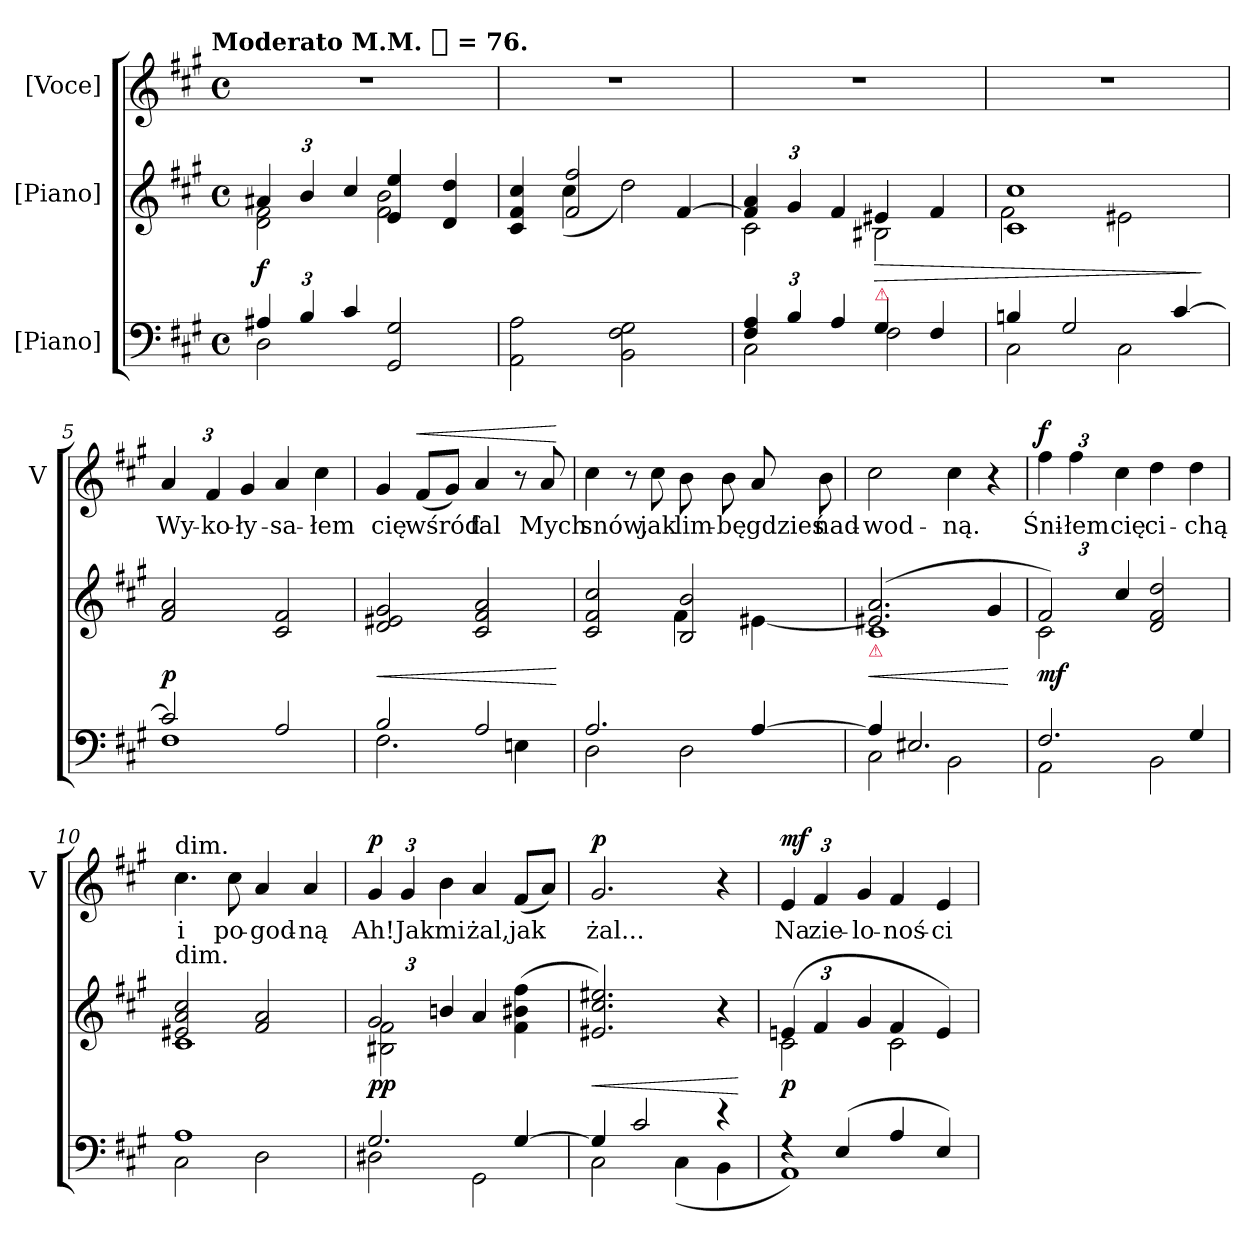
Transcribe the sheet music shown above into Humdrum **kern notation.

**kern	**kern	**dynam	**kern	**text	**dynam
*part3	*part2	*part2	*part1	*part1	*part1
*staff3	*staff2	*staff2	*staff1	*staff1	*staff1
*I"[Piano]	*I"[Piano]	*	*I"[Voce]	*	*
*	*	*	*I'V	*	*
*clefF4	*clefG2	*	*clefG2	*	*
*k[f#c#g#]	*k[f#c#g#]	*	*k[f#c#g#]	*	*
*f#:	*f#:	*	*f#:	*	*
!!LO:TX:omd:t=Moderato M.M. [quarter] = 76.
*M4/4	*M4/4	*	*M4/4	*	*
*met(c)	*met(c)	*	*met(c)	*	*
*MM76	*MM76	*	*MM76	*	*
*Xbrackettup	*Xbrackettup	*	*	*	*
=1	=1	=1	=1	=1	=1
*^	*^	*	*	*	*
6A#X/	2D\	6a#X/	2d\ 2f#\	f	1r	.	.
6B/	.	6b/	.	.	.	.	.
6c#/	.	6cc#/	.	.	.	.	.
2GG#/ 2G#/	2ryy	4e/ 4ee/	2f#\ 2b\	.	.	.	.
.	.	4d/ 4dd/	.	.	.	.	.
*v	*v	*	*	*	*	*	*
=2	=2	=2	=2	=2	=2	=2
2AA\ 2A\	4c#/ 4f#/ 4cc#/	4ryy	.	1r	.	.
.	2f#/ 2ff#/	(>4cc#\	.	.	.	.
2BB\ 2F#\ 2G#\	.	2dd\)	.	.	.	.
.	[4f#/	.	.	.	.	.
=3	=3	=3	=3	=3	=3	=3
*^	*	*	*	*	*	*
6F#/ 6A/	2C#\	6f#]/ 6a/	2c#\	.	1r	.	.
6B/	.	6g#/	.	.	.	.	.
6A/	.	6f#/	.	.	.	.	.
!	!	!LO:TX:b:color=crimson:t=⚠	!	!	!	!	!
!	!	!	!	!LO:HP:b	!	!	!
4G#/	2F#\	4e#X/	2B#X\	>	.	.	.
4F#/	.	4f#/	.	.	.	.	.
=4	=4	=4	=4	=4	=4	=4	=4
4Bn/	2C#\	1c# 1cc#	2f#\	.	1r	.	.
2G#/	.	.	.	.	.	.	.
.	2C#\	.	2e#X\	.	.	.	.
[4c#/	.	.	.	.	.	.	.
*v	*v	*	*	*	*	*	*
*	*v	*v	*	*	*	*
.	.	]	.	.	.
=5	=5	=5	=5	=5	=5
*^	*	*	*	*	*
*	*	*	*	*Xbrackettup	*	*
2c#/]	1F#	2f#/ 2a/	p	6a/	Wy-	.
.	.	.	.	6f#/	-ko-	.
.	.	.	.	6g#/	-ły-	.
2A/	.	2c#/ 2f#/	.	4a/	-sa-	.
.	.	.	.	4cc#\	-łem	.
=6	=6	=6	=6	=6	=6	=6
!	!	!	!LO:HP:b	!	!	!
2B/	2.F#\	2d/ 2e#X/ 2g#/	<	4g#/	cię	.
!	!	!	!	!	!	!LO:HP:a
.	.	.	.	(<8f#/L	wśród	<
.	.	.	.	8g#/J)	.	.
2A/	.	2c#/ 2f#/ 2a/	.	4a/	fal	.
.	4En\	.	.	8r	.	.
.	.	.	.	8a/	Mych	.
*v	*v	*	*	*	*	*
.	.	[	.	.	[
=7	=7	=7	=7	=7	=7
*^	*^	*	*	*	*
2.A/	2D\	2c#/ 2f#/ 2cc#/	2ryy	.	4cc#\	snów,	.
.	.	.	.	.	8r	.	.
.	.	.	.	.	8cc#\	jak	.
.	2D\	2B/ 2b/	4f#\	.	8b\	lim-	.
.	.	.	.	.	8b\	-bę	.
[4A/	.	.	[4e#X\	.	8a/	gdzieś	.
.	.	.	.	.	8b\	nad-	.
=8	=8	=8	=8	=8	=8	=8	=8
!	!	!LO:TX:b:color=crimson:t=⚠	!	!	!	!	!
!	!	!	!	!LO:HP:b	!	!	!
4A/]	2C#\	(2.e#X]/ 2.a/	1c#	<	2cc#\	-wod-	.
2.E#X/	.	.	.	.	.	.	.
.	2BB\	.	.	.	4cc#\	-ną.	.
.	.	4g#/	.	.	4r	.	.
*v	*v	*	*	*	*	*	*
*	*v	*v	*	*	*	*
.	.	[	.	.	.
=9	=9	=9	=9	=9	=9
*^	*^	*	*	*	*
!	!	!	!	!	!	!	!LO:DY:a
2.F#/	2AA\	3f#/)	2c#\	mf	6ff#\	Śni-	f
.	.	.	.	.	6ff#\	-łem	.
.	.	6cc#/	.	.	6cc#\	cię	.
.	2BB\	2d/ 2f#/ 2dd/	2ryy	.	4dd\	ci-	.
4G#/	.	.	.	.	4dd\	-chą	.
=10	=10	=10	=10	=10	=10	=10	=10
!	!	!	!	!	!LO:TX:a:t=dim.	!	!
!	!	!LO:TX:t=dim.	!	!	!	!	!
1A	2C#\	2e#X/ 2a/ 2cc#/	1c#	.	4.cc#\	i	.
.	.	.	.	.	8cc#\	po-	.
.	2D\	2f#/ 2a/	.	.	4a/	-god-	.
.	.	.	.	.	4a/	-ną	.
=11	=11	=11	=11	=11	=11	=11	=11
!	!	!	!	!	!	!	!LO:DY:a
2.G#/	2D#X\	3g#/	2B#X\ 2f#\	pp	6g#/	Ah!	p
.	.	.	.	.	6g#/	Jak	.
.	.	6bn/	.	.	6b\	mi	.
.	2GG#\	4a/	2ryy	.	4a/	żal,	.
[4G#/	.	(4f#\ 4b#X\ 4ff#\	.	.	(8f#/L	jak	.
.	.	.	.	.	8a/J)	.	.
*	*	*v	*v	*	*	*	*
=12	=12	=12	=12	=12	=12	=12
!	!	!	!LO:HP:b	!	!	!LO:DY:a
4G#/]	2C#\	2.e#X/ 2.cc#/ 2.ee#X/)	<	2.g#/	żal...	p
2c#/	.	.	.	.	.	.
.	(4C#\	.	.	.	.	.
4r	4BB\	4r	.	4r	.	.
*v	*v	*	*	*	*	*
.	.	[	.	.	.
=13	=13	=13	=13	=13	=13
*^	*^	*	*	*	*
!	!	!	!	!	!	!	!LO:DY:a
4r	1AA)	(6en/	2c#\	p	6e/	Na	mf
.	.	6f#/	.	.	6f#/	zie-	.
(4E/	.	.	.	.	.	.	.
.	.	6g#/	.	.	6g#/	-lo-	.
4A/	.	4f#/	2c#\	.	4f#/	-noś-	.
4E/)	.	4e/)	.	.	4e/	-ci	.
*v	*v	*	*	*	*	*	*
*	*v	*v	*	*	*	*
=	=	=	=	=	=
*-	*-	*-	*-	*-	*-
